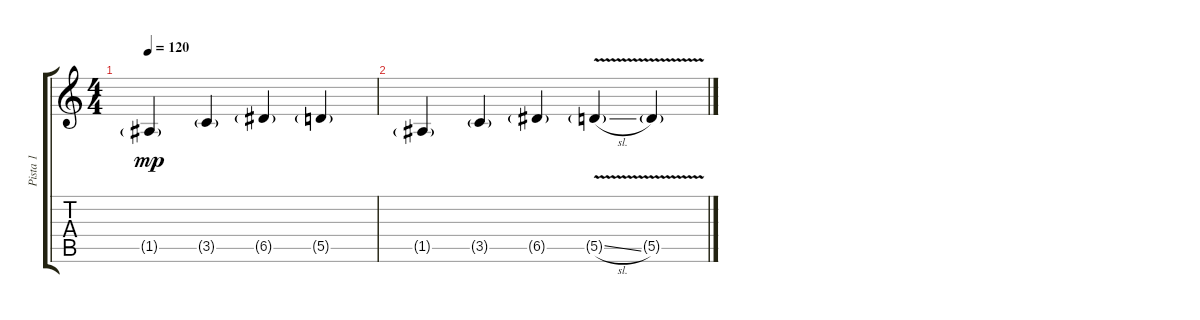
\track ("Pista 1" "Pista 1") {instrument overdrivenguitar}
\staff {score tabs}
\tuning (E4 B3 G3 D3 A2 E2) {hide}
\ts (4 4)
\tempo 120
\clef g2
\ks c
1.5{g}.4{dy mp} 3.5{g}.4 6.5{g}.4 5.5{g}.4 |
1.5{g}.4 3.5{g}.4 6.5{g}.4 5.5{v sl g}.4 5.5{v g}.4
